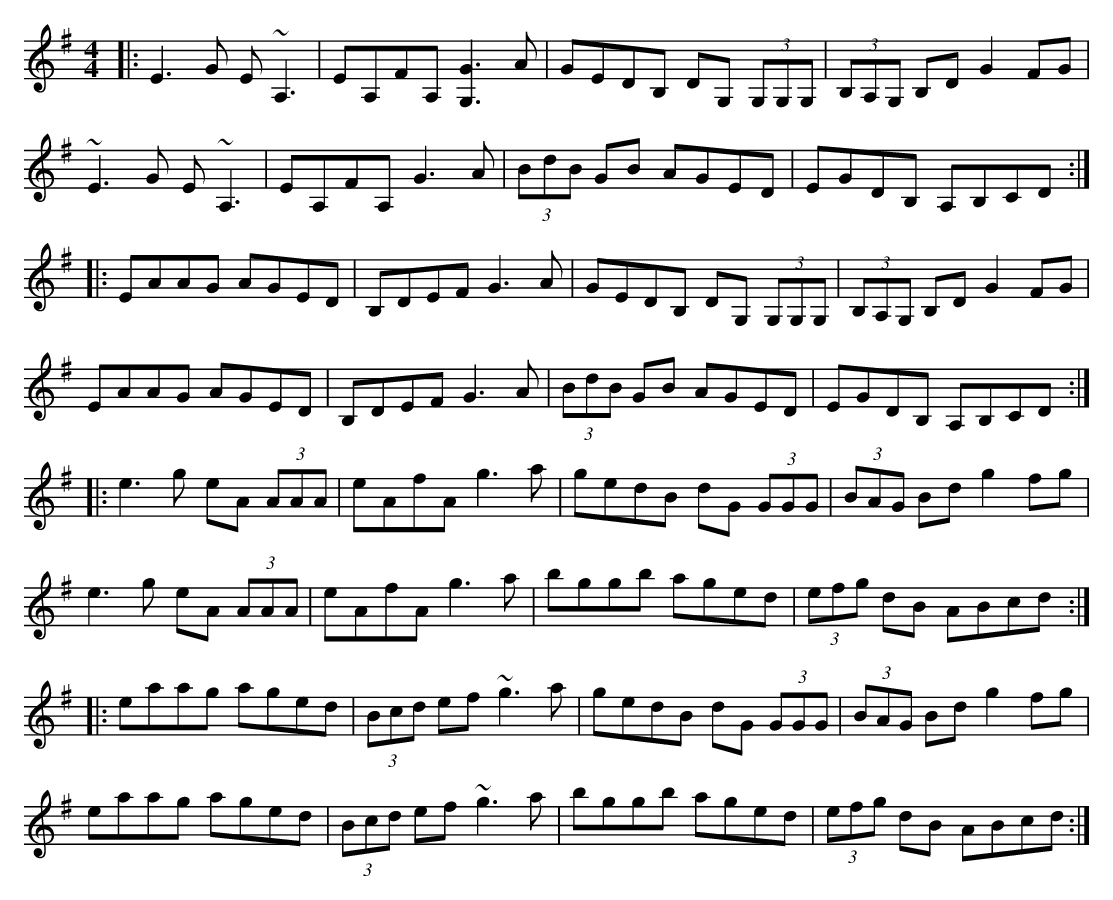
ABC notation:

X:1
M:4/4
K:Emin
|:E3 G E~A,3|EA,FA, [G3G,3] A|GEDB, DG, (3G,G,G,|(3B,A,G, B,D G2 FG|
~E3 G E~A,3|EA,FA, G3 A|(3BdB GB AGED|EGDB, A,B,CD:|
|:EAAG AGED|B,DEF G3 A|GEDB, DG, (3G,G,G,|(3B,A,G, B,D G2 FG|
EAAG AGED|B,DEF G3 A|(3BdB GB AGED|EGDB, A,B,CD:|
|:e3 g eA (3AAA|eAfA g3 a|gedB dG (3GGG|(3BAG Bd g2 fg|
e3 g eA (3AAA|eAfA g3 a|bggb aged|(3efg dB ABcd:|
|:eaag aged|(3Bcd ef ~g3 a|gedB dG (3GGG|(3BAG Bd g2 fg|
eaag aged|(3Bcd ef ~g3 a|bggb aged|(3efg dB ABcd:|
